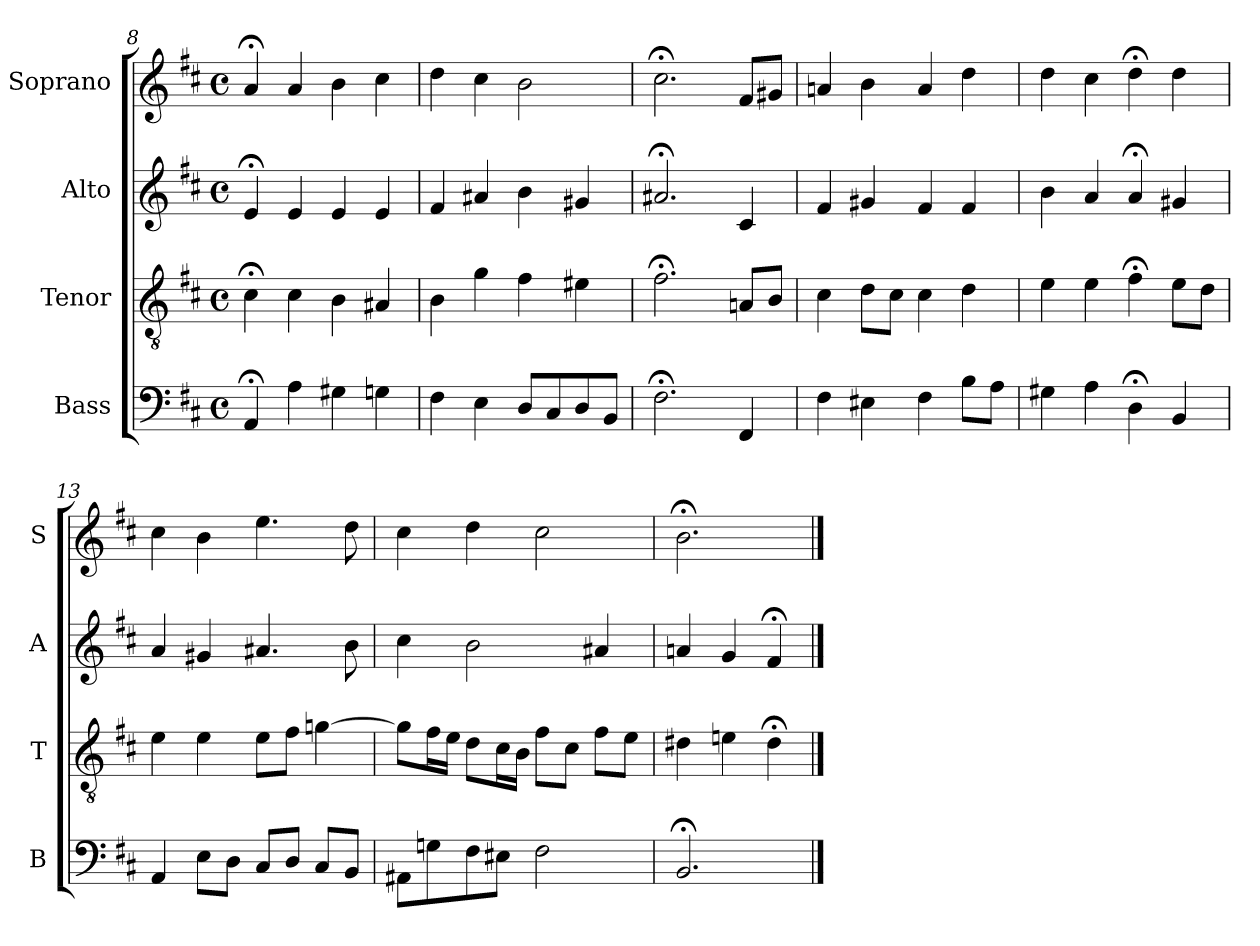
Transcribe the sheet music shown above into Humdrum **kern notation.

**kern	**kern	**kern	**kern
*part4	*part3	*part2	*part1
*staff4	*staff3	*staff2	*staff1
*I"Bass	*I"Tenor	*I"Alto	*I"Soprano
*I'B	*I'T	*I'A	*I'S
*clefF4	*clefGv2	*clefG2	*clefG2
*k[f#c#]	*k[f#c#]	*k[f#c#]	*k[f#c#]
*b:	*b:	*b:	*b:
*M4/4	*M4/4	*M4/4	*M4/4
*met(c)	*met(c)	*met(c)	*met(c)
=8	=8	=8	=8
4AA;<	4c#;<	4e;<	4a;<
4A	4c#	4e	4a
4G#X	4B	4ei	4b
4Gn	4A#Xi	4ei	4cc#
=9	=9	=9	=9
4F#	4Bi	4f#i	4dd
4E	4g	4a#X	4cc#
8DL	4f#	4b	2bi
8C#	.	.	.
8D	4e#Xi	4g#X	.
8BBJ	.	.	.
=10	=10	=10	=10
2.F#;<	2.f#;<i	2.a#X;<	2.cc#;<i
4FF#	8AnL	4c#	8f#L
.	8BJ	.	8g#XJ
=11	=11	=11	=11
4F#	4c#	4f#	4an
4E#X	8dL	4g#X	4b
.	8c#J	.	.
4F#	4c#	4f#i	4a
8BL	4di	4f#i	4dd
8AJ	.	.	.
=12	=12	=12	=12
4G#X	4ei	4bi	4dd
4A	4e	4a	4cc#
4D;<	4f#;<	4a;<	4dd;<
4BB	8eL	4g#X	4dd
.	8dJ	.	.
=13	=13	=13	=13
4AA	4e	4a	4cc#
8EL	4e	4g#X	4b
8DJ	.	.	.
8C#L	8eL	4.a#X	4.ee
8DJ	8f#J	.	.
8C#L	[4gn	.	.
8BBJ	.	8b	8dd
=14	=14	=14	=14
8AA#XL	8gL]	4cc#	4cc#
8Gn	16f#L	.	.
.	16eJJ	.	.
8F#	8dL	2b	4dd
8E#XJ	16c#L	.	.
.	16BJJ	.	.
2F#	8f#L	.	2cc#
.	8c#J	.	.
.	8f#L	4a#X	.
.	8eJ	.	.
=15	=15	=15	=15
2.BB;<	4d#X	4an	2.b;<
.	4en	4g	.
.	4d#;<	4f#;<	.
==	==	==	==
*-	*-	*-	*-
